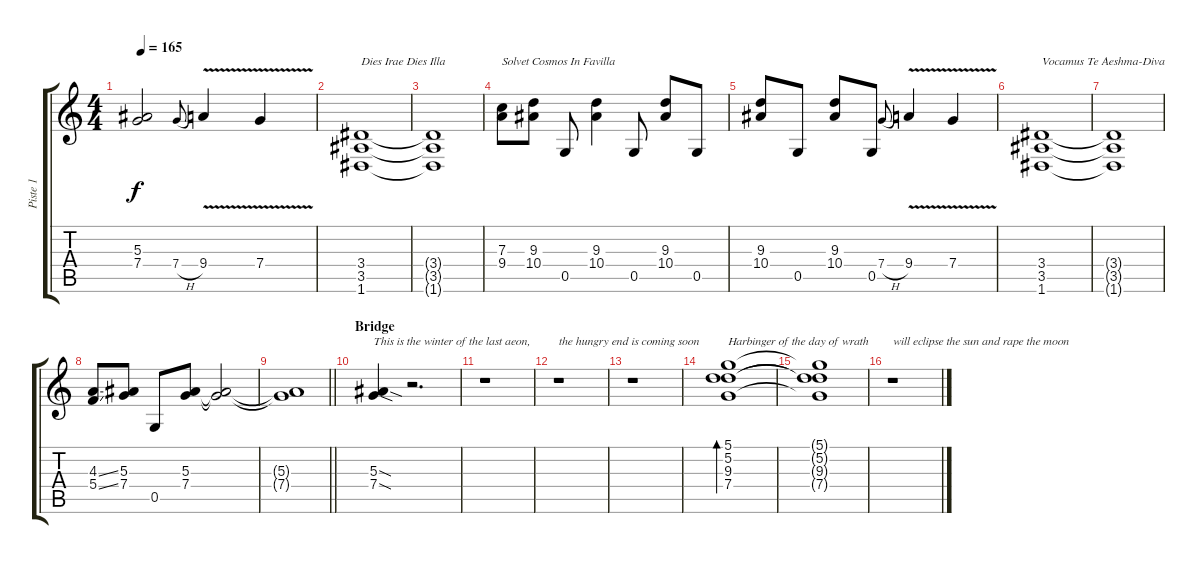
\track ("Piste 1" "Piste 1") {instrument distortionguitar}
\staff {score tabs}
\tuning (D4 A3 F3 C3 G2 D2) {hide}
\ts (4 4)
\tempo 165
\clef g2
\ks c
(5.3{t} 7.4{t}).2{dy f} 7.4{h}.8{gr onbeat} 9.4{v}.4 7.4{v}.4 |
(3.4 3.5 1.6).1{txt "Dies Irae Dies Illa"} |
(3.4{t} 3.5{t} 1.6{t}).1 |
(7.3 9.4).8{txt "Solvet Cosmos In Favilla"} (9.3 10.4).8 0.5.8 (9.3 10.4).4 0.5.8 (9.3 10.4).8 0.5.8 |
(9.3 10.4).8 0.5.8 (9.3 10.4).8 0.5.8 7.4{h}.8{gr onbeat} 9.4{v}.4 7.4{v}.4 |
(3.4 3.5 1.6).1{txt "Vocamus Te Aeshma-Diva"} |
(3.4{t} 3.5{t} 1.6{t}).1 |
(4.3{ss} 5.4{ss}).8 (5.3 7.4).8 0.5.8 (5.3 7.4).8 (5.3{t} 7.4{t}).2 |
\barLineRight lightlight
(5.3{t} 7.4{t}).1 |
\section ("" "Bridge")
(5.3{sod} 7.4{sod}).4{txt "This is the winter of the last aeon,"} r.2{d} |
r.1 |
r.1{txt "the hungry end is coming soon "} |
r.1 |
(5.1 5.2 9.3 7.4).1{bd 120 txt "Harbinger of the day of wrath" instrument electricguitarjazz} |
(5.1{t} 5.2{t} 9.3{t} 7.4{t}).1 |
r.1{txt "will eclipse the sun and rape the moon"}
